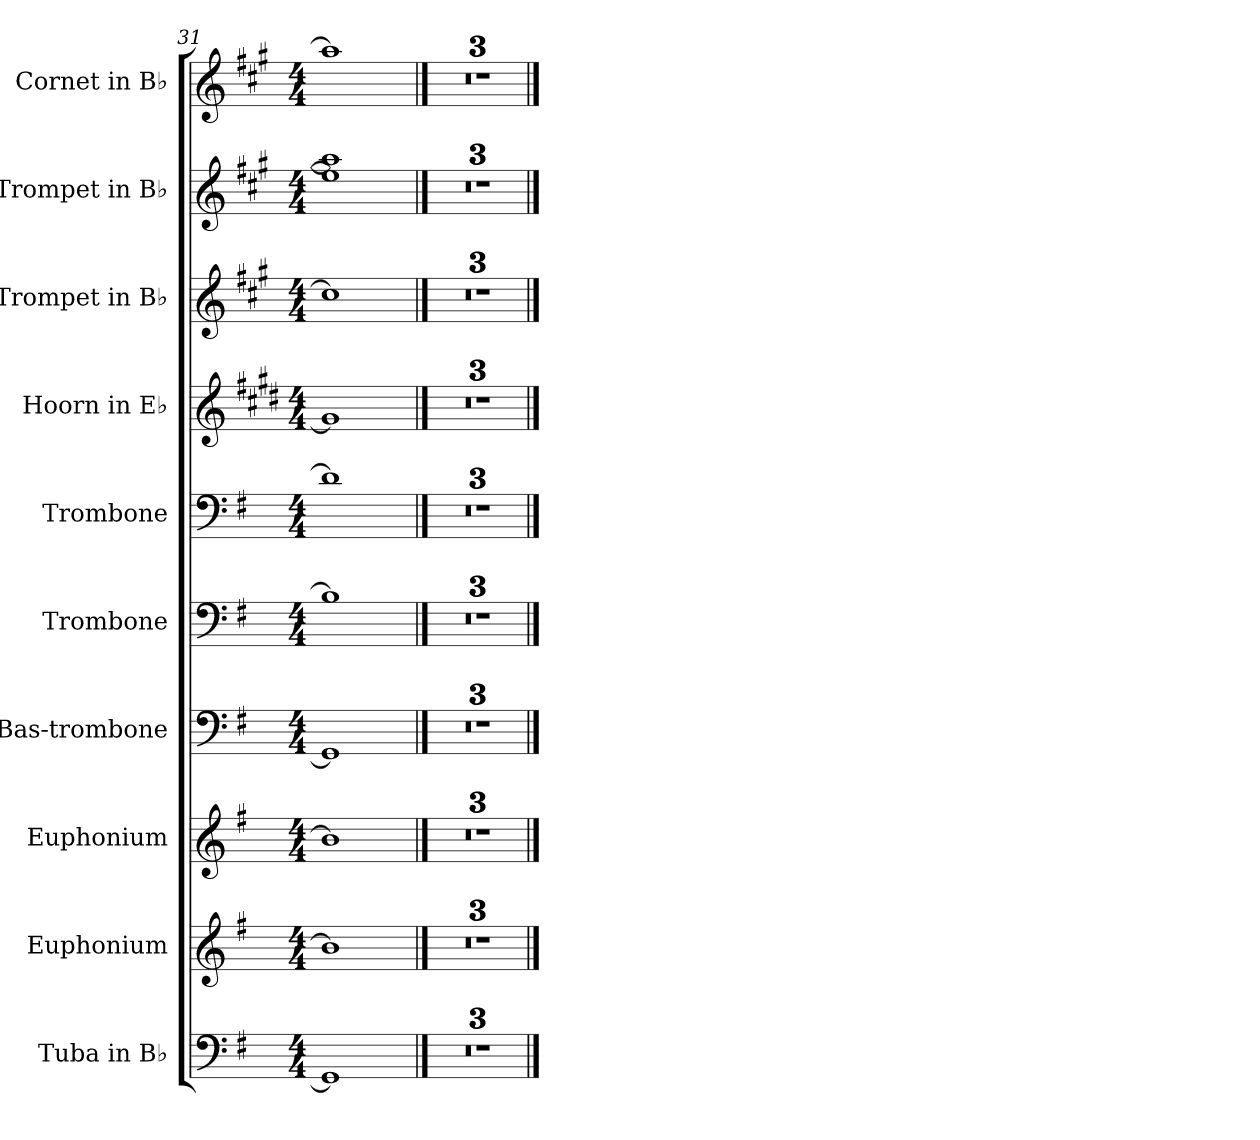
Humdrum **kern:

**kern	**kern	**kern	**kern	**kern	**kern	**kern	**kern	**kern	**kern
*part10	*part9	*part8	*part7	*part6	*part5	*part4	*part3	*part2	*part1
*staff10	*staff9	*staff8	*staff7	*staff6	*staff5	*staff4	*staff3	*staff2	*staff1
*I"Tuba in B♭	*I"Euphonium	*I"Euphonium	*I"Bas-trombone	*I"Trombone	*I"Trombone	*I"Hoorn in E♭	*I"Trompet in B♭	*I"Trompet in B♭	*I"Cornet in B♭
*	*I'Euph.	*I'Euph.	*I'Bs. Tbn.	*I'Tbn.	*I'Tbn.	*	*	*	*
*clefF4	*clefG2	*clefG2	*clefF4	*clefF4	*clefF4	*clefG2	*clefG2	*clefG2	*clefG2
*	*ITrd8c14	*ITrd8c14	*	*	*	*ITrd5c9	*ITrd1c2	*ITrd1c2	*ITrd1c2
*k[f#]	*k[f#]	*k[f#]	*k[f#]	*k[f#]	*k[f#]	*k[f#]	*k[f#]	*k[f#]	*k[f#]
*M4/4	*M4/4	*M4/4	*M4/4	*M4/4	*M4/4	*M4/4	*M4/4	*M4/4	*M4/4
=31	=31	=31	=31	=31	=31	=31	=31	=31	=31
*	*	*	*	*	*	*	*	*^	*
1GG]	1B]	1B]	1GG]	1B]	1d]	1B]	1b]	1gg]	1dd]	1gg]
*	*	*	*	*	*	*	*	*v	*v	*
==32	==32	==32	==32	==32	==32	==32	==32	==32	==32
1r	1r	1r	1r	1r	1r	1r	1r	1r	1r
=33	=33	=33	=33	=33	=33	=33	=33	=33	=33
1r	1r	1r	1r	1r	1r	1r	1r	1r	1r
=34	=34	=34	=34	=34	=34	=34	=34	=34	=34
1r	1r	1r	1r	1r	1r	1r	1r	1r	1r
==	==	==	==	==	==	==	==	==	==
*-	*-	*-	*-	*-	*-	*-	*-	*-	*-
